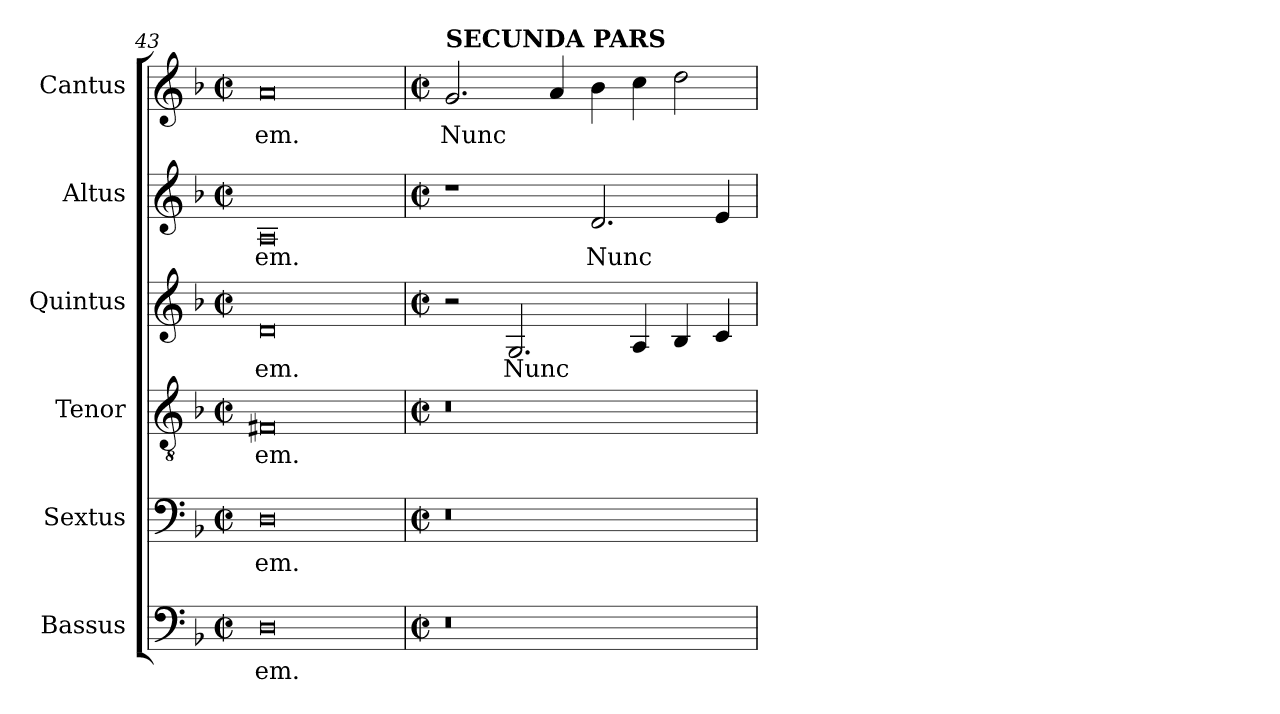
**kern	**text	**kern	**text	**kern	**text	**kern	**text	**kern	**text	**kern	**text
*part6	*part6	*part5	*part5	*part4	*part4	*part3	*part3	*part2	*part2	*part1	*part1
*staff6	*staff6	*staff5	*staff5	*staff4	*staff4	*staff3	*staff3	*staff2	*staff2	*staff1	*staff1
*I"Bassus	*	*I"Sextus	*	*I"Tenor	*	*I"Quintus	*	*I"Altus	*	*I"Cantus	*
*clefF4	*	*clefF4	*	*clefGv2	*	*clefG2	*	*clefG2	*	*clefG2	*
*k[b-]	*	*k[b-]	*	*k[b-]	*	*k[b-]	*	*k[b-]	*	*k[b-]	*
*F:	*	*F:	*	*F:	*	*F:	*	*F:	*	*F:	*
*M2/2	*	*M2/2	*	*M2/2	*	*M2/2	*	*M2/2	*	*M2/2	*
*met(c|)	*	*met(c|)	*	*met(c|)	*	*met(c|)	*	*met(c|)	*	*met(c|)	*
=43	=43	=43	=43	=43	=43	=43	=43	=43	=43	=43	=43
!	!LO:LY:b:cj	!	!LO:LY:b:cj	!	!LO:LY:b:cj	!	!LO:LY:b:cj	!	!LO:LY:b:cj	!	!LO:LY:b:cj
0D	em.	0D	-em.	0F#X	-em.	0d	-em.	0A	em.	0a	-em.
!!LO:LB:g=z
=44	=44!	=44	=44!	=44	=44!	=44	=44!	=44	=44!	=44!	=44!
*M2/2	*	*M2/2	*	*M2/2	*	*M2/2	*	*M2/2	*	*M2/2	*
*met(c|)	*	*met(c|)	*	*met(c|)	*	*met(c|)	*	*met(c|)	*	*met(c|)	*
!	!	!	!	!	!	!	!	!	!	!LO:TX:a:B:t=SECUNDA PARS	!
!	!	!	!	!	!	!	!	!	!	!	!LO:LY:b
0r	.	0r	.	0r	.	2r	.	1r	.	2.g/	Nunc
!	!	!	!	!	!	!	!LO:LY:b	!	!	!	!
.	.	.	.	.	.	2.G/	Nunc	.	.	.	.
.	.	.	.	.	.	.	.	.	.	4a/	.
!	!	!	!	!	!	!	!	!	!LO:LY:b	!	!
.	.	.	.	.	.	.	.	2.d/	Nunc	4b-\	.
.	.	.	.	.	.	4A/	.	.	.	4cc\	.
.	.	.	.	.	.	4B-/	.	.	.	2dd\	.
.	.	.	.	.	.	4c/	.	4e/	.	.	.
=	=	=	=	=	=	=	=	=	=	=	=
*-	*-	*-	*-	*-	*-	*-	*-	*-	*-	*-	*-
